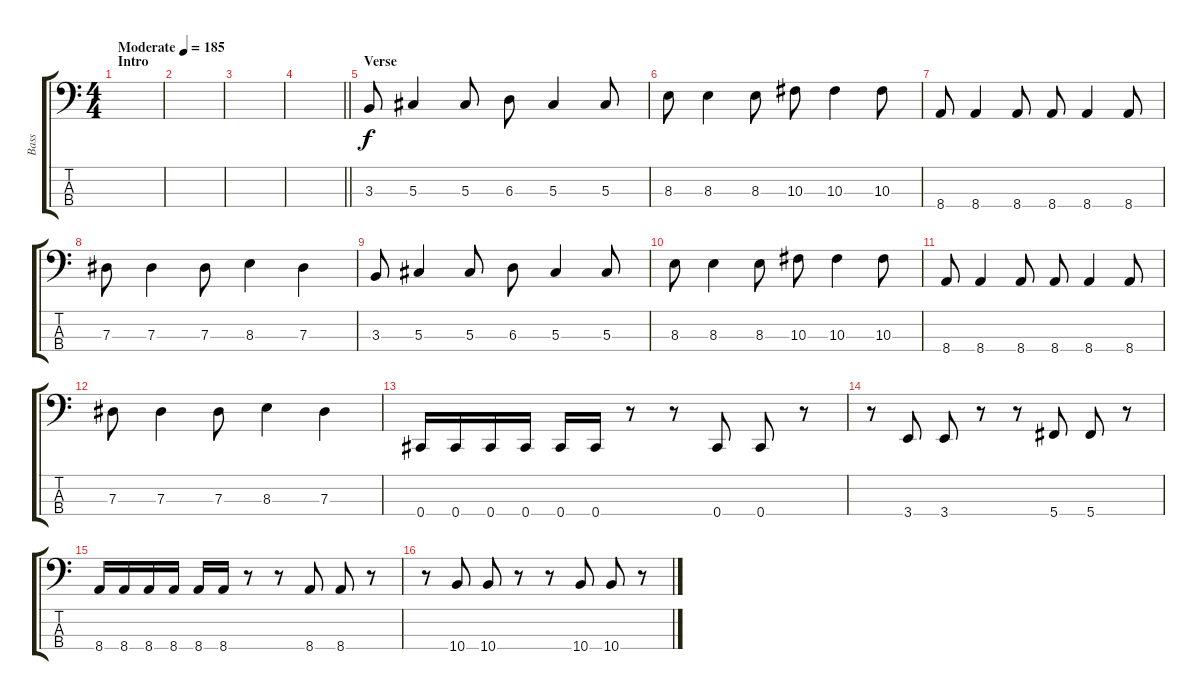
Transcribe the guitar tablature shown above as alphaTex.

\track ("Bass" "Bass") {instrument electricbassfinger}
\staff {score tabs}
\tuning (Gb2 Db2 Ab1 Db1) {hide}
\ts (4 4)
\section ("" "Intro")
\tempo (185 "Moderate")
\clef f4
\ks c
|
|
|
\barLineRight lightlight
|
\section ("" "Verse")
3.3.8 5.3.4 5.3.8 6.3.8 5.3.4 5.3.8 |
8.3.8 8.3.4 8.3.8 10.3.8 10.3.4 10.3.8 |
8.4.8 8.4.4 8.4.8 8.4.8 8.4.4 8.4.8 |
7.3.8 7.3.4 7.3.8 8.3.4 7.3.4 |
3.3.8 5.3.4 5.3.8 6.3.8 5.3.4 5.3.8 |
8.3.8 8.3.4 8.3.8 10.3.8 10.3.4 10.3.8 |
8.4.8 8.4.4 8.4.8 8.4.8 8.4.4 8.4.8 |
7.3.8 7.3.4 7.3.8 8.3.4 7.3.4 |
0.4.16 0.4.16 0.4.16 0.4.16 0.4.16 0.4.16 r.8 r.8 0.4.8 0.4.8 r.8 |
r.8 3.4.8 3.4.8 r.8 r.8 5.4.8 5.4.8 r.8 |
8.4.16 8.4.16 8.4.16 8.4.16 8.4.16 8.4.16 r.8 r.8 8.4.8 8.4.8 r.8 |
r.8 10.4.8 10.4.8 r.8 r.8 10.4.8 10.4.8 r.8
